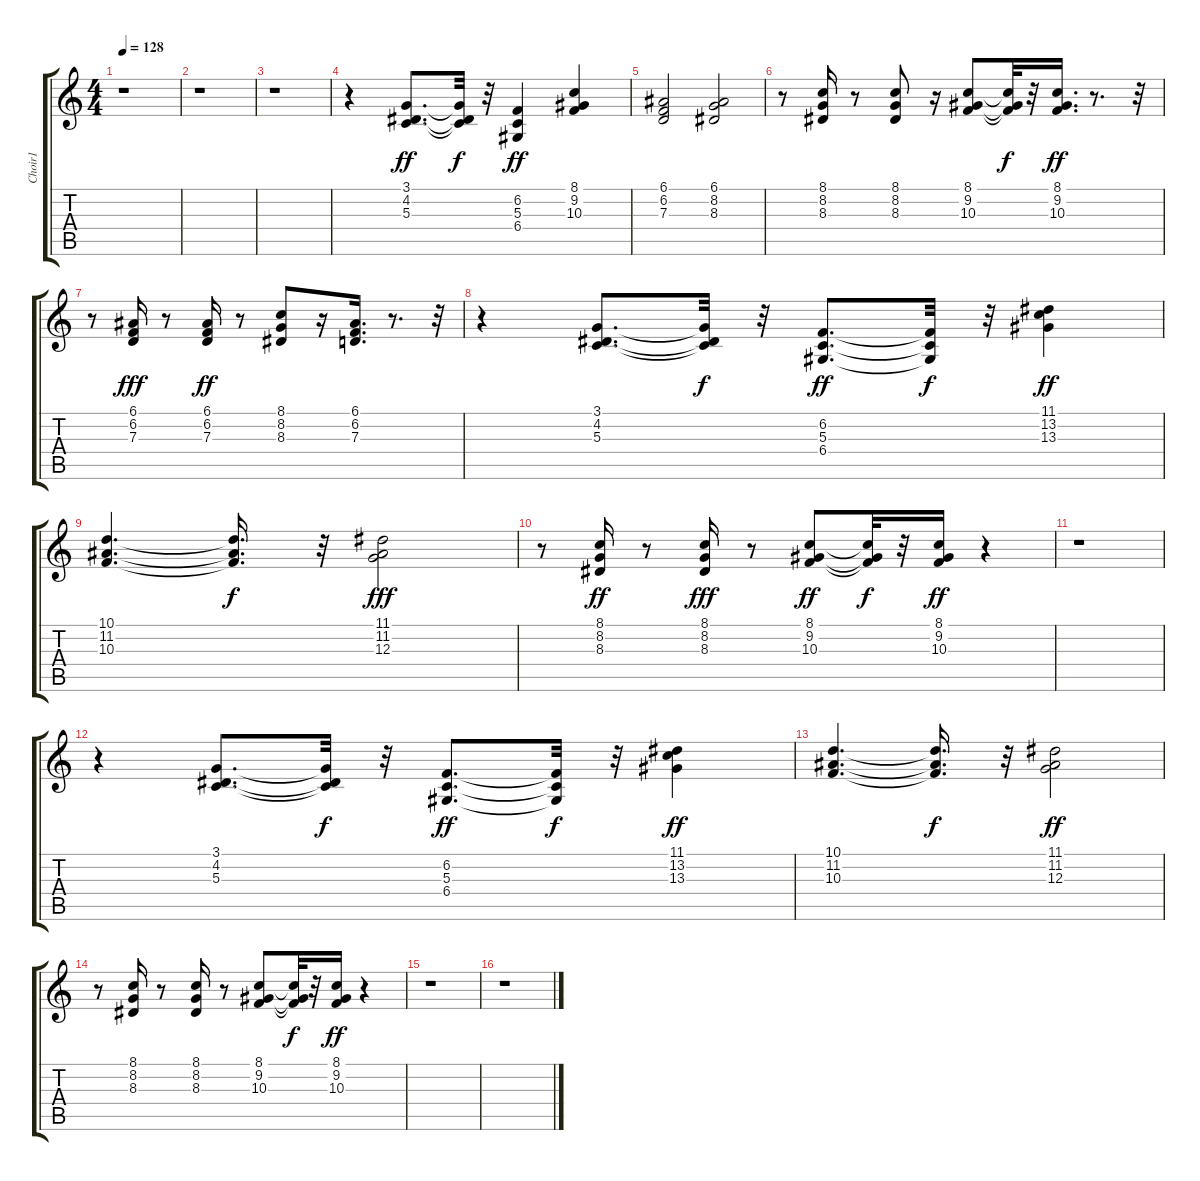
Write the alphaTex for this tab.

\track ("Choir1" "Choir1") {instrument choiraahs}
\staff {score tabs}
\tuning (E4 B3 G3 D3 A2 E2) {hide}
\ts (4 4)
\tempo 128
\clef g2
\ks c
r.1{dy ff} |
r.1 |
r.1 |
r.4 (3.1 4.2 5.3).8{d} (3.1{t} 4.2{t} 5.3{t}).32{dy f} r.32 (6.2 5.3 6.4).4{dy ff} (8.1 9.2 10.3).4 |
(6.1 6.2 7.3).2 (6.1 8.2 8.3).2 |
r.8 (8.1 8.2 8.3).16 r.8 (8.1 8.2 8.3).8 r.16 (8.1 9.2 10.3).8 (8.1{t} 9.2{t} 10.3{t}).32{dy f} r.32 (8.1 9.2 10.3).16{d dy ff} r.8{d} r.32 |
r.8 (6.1 6.2 7.3).16{dy fff} r.8 (6.1 6.2 7.3).16{dy ff} r.8 (8.1 8.2 8.3).8 r.16 (6.1 6.2 7.3).16{d} r.8{d} r.32 |
r.4 (3.1 4.2 5.3).8{d} (3.1{t} 4.2{t} 5.3{t}).32{dy f} r.32 (6.2 5.3 6.4).8{d dy ff} (6.2{t} 5.3{t} 6.4{t}).32{dy f} r.32 (11.1 13.2 13.3).4{dy ff} |
(10.1 11.2 10.3).4{d} (10.1{t} 11.2{t} 10.3{t}).16{d dy f} r.32 (11.1 11.2 12.3).2{dy fff} |
r.8 (8.1 8.2 8.3).16{dy ff} r.8 (8.1 8.2 8.3).16{dy fff} r.8 (8.1 9.2 10.3).8{dy ff} (8.1{t} 9.2{t} 10.3{t}).32{dy f} r.32 (8.1 9.2 10.3).16{dy ff} r.4 |
r.1 |
r.4 (3.1 4.2 5.3).8{d} (3.1{t} 4.2{t} 5.3{t}).32{dy f} r.32 (6.2 5.3 6.4).8{d dy ff} (6.2{t} 5.3{t} 6.4{t}).32{dy f} r.32 (11.1 13.2 13.3).4{dy ff} |
(10.1 11.2 10.3).4{d} (10.1{t} 11.2{t} 10.3{t}).16{d dy f} r.32 (11.1 11.2 12.3).2{dy ff} |
r.8 (8.1 8.2 8.3).16 r.8 (8.1 8.2 8.3).16 r.8 (8.1 9.2 10.3).8 (8.1{t} 9.2{t} 10.3{t}).32{dy f} r.32 (8.1 9.2 10.3).16{dy ff} r.4 |
r.1 |
r.1
